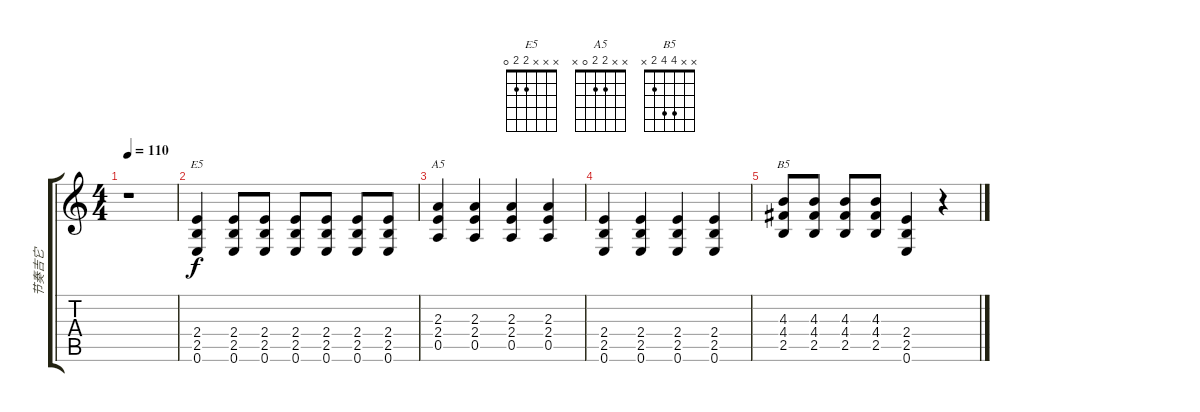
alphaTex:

\track ("节奏吉它" "节奏吉它") {instrument distortionguitar}
\staff {score tabs}
\tuning (E4 B3 G3 D3 A2 E2) {hide}
\chord ("E5" x x x 2 2 0)
\chord ("A5" x x 2 2 0 x)
\chord ("B5" x x 4 4 2 x)
\ts (4 4)
\tempo 110
\clef g2
\ks c
r.1{dy f instrument distortionguitar} |
(2.4 2.5 0.6).4{ch "E5"} (2.4 2.5 0.6).8 (2.4 2.5 0.6).8 (2.4 2.5 0.6).8 (2.4 2.5 0.6).8 (2.4 2.5 0.6).8 (2.4 2.5 0.6).8 |
(2.3 2.4 0.5).4{ch "A5"} (2.3 2.4 0.5).4 (2.3 2.4 0.5).4 (2.3 2.4 0.5).4 |
(2.4 2.5 0.6).4 (2.4 2.5 0.6).4 (2.4 2.5 0.6).4 (2.4 2.5 0.6).4 |
(4.3 4.4 2.5).8{ch "B5"} (4.3 4.4 2.5).8 (4.3 4.4 2.5).8 (4.3 4.4 2.5).8 (2.4 2.5 0.6).4 r.4
